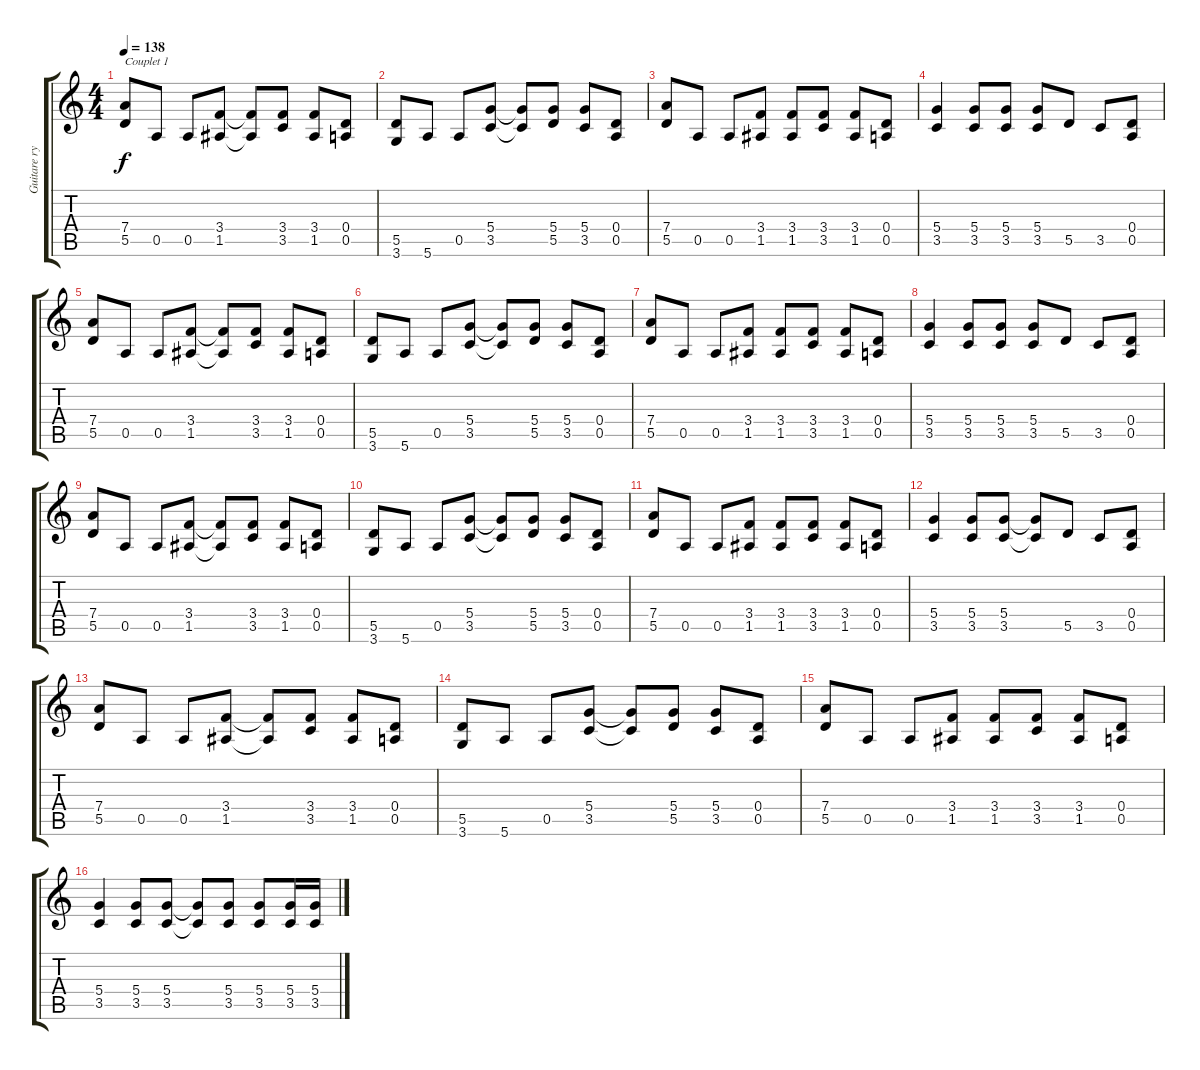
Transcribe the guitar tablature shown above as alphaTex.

\track ("Guitare rythmique 1" "Guitare ry") {instrument electricguitarmuted}
\staff {score tabs}
\tuning (E4 B3 G3 D3 A2 E2) {hide}
\ts (4 4)
\tempo 138
\clef g2
\ks c
(7.4 5.5).8{txt "Couplet 1" dy f} 0.5.8 0.5.8 (3.4 1.5).8 (3.4{t} 1.5{t}).8 (3.4 3.5).8 (3.4 1.5).8 (0.4 0.5).8 |
(5.5 3.6).8 5.6.8 0.5.8 (5.4 3.5).8 (5.4{t} 3.5{t}).8 (5.4 5.5).8 (5.4 3.5).8 (0.4 0.5).8 |
(7.4 5.5).8 0.5.8 0.5.8 (3.4 1.5).8 (3.4 1.5).8 (3.4 3.5).8 (3.4 1.5).8 (0.4 0.5).8 |
(5.4 3.5).4 (5.4 3.5).8 (5.4 3.5).8 (5.4 3.5).8 5.5.8 3.5.8 (0.4 0.5).8 |
(7.4 5.5).8 0.5.8 0.5.8 (3.4 1.5).8 (3.4{t} 1.5{t}).8 (3.4 3.5).8 (3.4 1.5).8 (0.4 0.5).8 |
(5.5 3.6).8 5.6.8 0.5.8 (5.4 3.5).8 (5.4{t} 3.5{t}).8 (5.4 5.5).8 (5.4 3.5).8 (0.4 0.5).8 |
(7.4 5.5).8 0.5.8 0.5.8 (3.4 1.5).8 (3.4 1.5).8 (3.4 3.5).8 (3.4 1.5).8 (0.4 0.5).8 |
(5.4 3.5).4 (5.4 3.5).8 (5.4 3.5).8 (5.4 3.5).8 5.5.8 3.5.8 (0.4 0.5).8 |
(7.4 5.5).8 0.5.8 0.5.8 (3.4 1.5).8 (3.4{t} 1.5{t}).8 (3.4 3.5).8 (3.4 1.5).8 (0.4 0.5).8 |
(5.5 3.6).8 5.6.8 0.5.8 (5.4 3.5).8 (5.4{t} 3.5{t}).8 (5.4 5.5).8 (5.4 3.5).8 (0.4 0.5).8 |
(7.4 5.5).8 0.5.8 0.5.8 (3.4 1.5).8 (3.4 1.5).8 (3.4 3.5).8 (3.4 1.5).8 (0.4 0.5).8 |
(5.4 3.5).4 (5.4 3.5).8 (5.4 3.5).8 (5.4{t} 3.5{t}).8 5.5.8 3.5.8 (0.4 0.5).8 |
(7.4 5.5).8 0.5.8 0.5.8 (3.4 1.5).8 (3.4{t} 1.5{t}).8 (3.4 3.5).8 (3.4 1.5).8 (0.4 0.5).8 |
(5.5 3.6).8 5.6.8 0.5.8 (5.4 3.5).8 (5.4{t} 3.5{t}).8 (5.4 5.5).8 (5.4 3.5).8 (0.4 0.5).8 |
(7.4 5.5).8 0.5.8 0.5.8 (3.4 1.5).8 (3.4 1.5).8 (3.4 3.5).8 (3.4 1.5).8 (0.4 0.5).8 |
(5.4 3.5).4 (5.4 3.5).8 (5.4 3.5).8 (5.4{t} 3.5{t}).8 (5.4 3.5).8 (5.4 3.5).8 (5.4 3.5).16 (5.4 3.5).16
